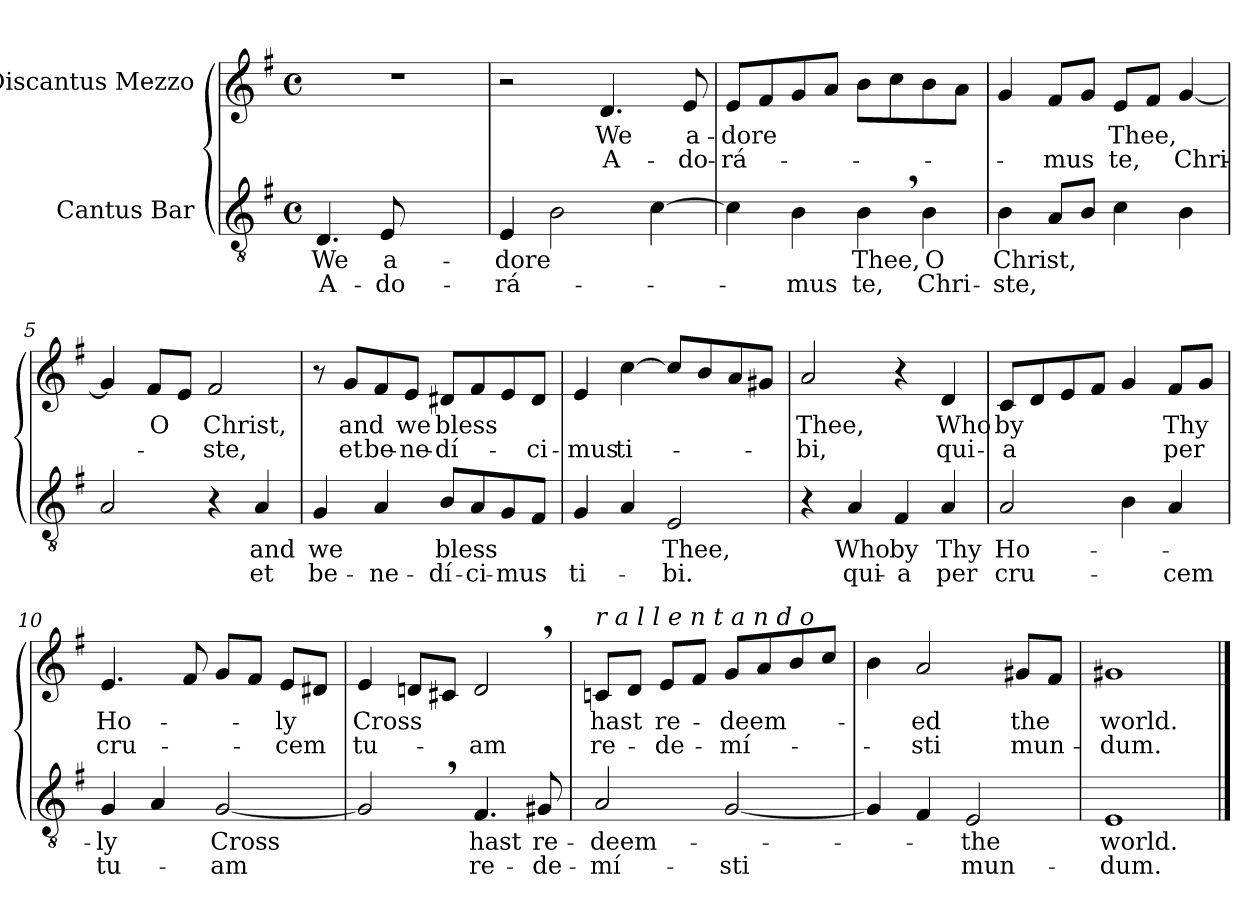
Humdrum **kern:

**kern	**text	**text	**kern	**text	**text
*part2	*part2	*part2	*part1	*part1	*part1
*staff2	*staff2	*staff2	*staff1	*staff1	*staff1
*I"Cantus Bar	*	*	*I"Discantus Mezzo	*	*
*clefGv2	*	*	*clefG2	*	*
*k[f#]	*	*	*k[f#]	*	*
*e:	*	*	*e:	*	*
*M4/4	*	*	*M4/4	*	*
*met(c)	*	*	*met(c)	*	*
=1	=1	=1	=1	=1	=1
!	!LO:LY:b	!LO:LY:b	!	!	!
4.D/	We	A-	1r	.	.
!	!LO:LY:b	!LO:LY:b	!	!	!
8E/	a-	-do-	.	.	.
2ryy	.	.	.	.	.
=2	=2	=2	=2	=2	=2
!	!LO:LY:b	!LO:LY:b	!	!	!
4E/	-dore	-rá-	2r	.	.
2B\	.	.	.	.	.
!	!	!	!	!LO:LY:b	!LO:LY:b
.	.	.	4.d/	We	A-
[4c\	.	.	.	.	.
!	!	!	!	!LO:LY:b	!LO:LY:b
.	.	.	8e/	a-	-do-
=3	=3	=3	=3	=3	=3
!	!	!	!	!LO:LY:b	!LO:LY:b
4c\]	.	.	8e/L	-dore	-rá-
.	.	.	8f#/	.	.
!	!	!LO:LY:b	!	!	!
4B\	.	-mus	8g/	.	.
.	.	.	8a/J	.	.
!	!LO:LY:b	!LO:LY:b	!	!	!
4B,>\	Thee,	te,	8b\L	.	.
.	.	.	8cc\	.	.
!	!LO:LY:b	!LO:LY:b	!	!	!
4B\	O	Chri-	8b\	.	.
.	.	.	8a\J	.	.
=4	=4	=4	=4	=4	=4
!	!LO:LY:b	!LO:LY:b	!	!	!
4B\	Christ,	-ste,	4g/	.	.
!	!	!	!	!	!LO:LY:b
8A/L	.	.	8f#/L	.	-mus
8B/J	.	.	8g/J	.	.
!	!	!	!	!LO:LY:b	!LO:LY:b
4c\	.	.	8e/L	Thee,	te,
.	.	.	8f#/J	.	.
!	!	!	!	!	!LO:LY:b
4B\	.	.	[4g/	.	Chri-
=5	=5	=5	=5	=5	=5
2A/	.	.	4g/]	.	.
!	!	!	!	!LO:LY:b	!
.	.	.	8f#/L	O	.
.	.	.	8e/J	.	.
!	!	!	!	!LO:LY:b	!LO:LY:b
4r	.	.	2f#/	Christ,	-ste,
!	!LO:LY:b	!LO:LY:b	!	!	!
4A/	and	et	.	.	.
!!LO:LB:g=z
=6	=6	=6	=6	=6	=6
!	!LO:LY:b	!LO:LY:b	!	!	!
4G/	we	be-	8r	.	.
!	!	!	!	!LO:LY:b	!LO:LY:b
.	.	.	8g/L	and	et
!	!	!LO:LY:b	!	!	!
!	!	!	!	!	!LO:LY:b
4A/	.	-ne-	8f#/	.	be-
!	!	!	!	!LO:LY:b	!LO:LY:b
.	.	.	8e/J	we	-ne-
!	!LO:LY:b	!LO:LY:b	!	!	!
!	!	!	!	!LO:LY:b	!LO:LY:b
8B/L	bless	-dí-	8d#X/L	bless	-dí-
!	!	!LO:LY:b	!	!	!
8A/	.	-ci-	8f#/	.	.
!	!	!LO:LY:b	!	!	!
8G/	.	-mus	8e/	.	.
!	!	!	!	!	!LO:LY:b
8F#/J	.	.	8d#/J	.	-ci-
=7	=7	=7	=7	=7	=7
!	!	!LO:LY:b	!	!	!
!	!	!	!	!	!LO:LY:b
4G/	.	ti-	4e/	.	-mus
!	!	!	!	!	!LO:LY:b
4A/	.	.	[4cc\	.	ti-
!	!LO:LY:b	!LO:LY:b	!	!	!
2E/	Thee,	-bi.	8cc/L]	.	.
.	.	.	8b/	.	.
.	.	.	8a/	.	.
.	.	.	8g#X/J	.	.
=8	=8	=8	=8	=8	=8
!	!	!	!	!LO:LY:b	!LO:LY:b
4r	.	.	2a/	Thee,	-bi,
!	!LO:LY:b	!LO:LY:b	!	!	!
4A/	Who	qui-	.	.	.
!	!LO:LY:b	!LO:LY:b	!	!	!
4F#/	by	-a	4r	.	.
!	!LO:LY:b	!LO:LY:b	!	!	!
!	!	!	!	!LO:LY:b	!LO:LY:b
4A/	Thy	per	4d/	Who	qui-
=9	=9	=9	=9	=9	=9
!	!LO:LY:b	!LO:LY:b	!	!	!
!	!	!	!	!LO:LY:b	!LO:LY:b
2A/	Ho-	cru-	8c/L	by	-a
.	.	.	8d/	.	.
.	.	.	8e/	.	.
.	.	.	8f#/J	.	.
4B\	.	.	4g/	.	.
!	!	!LO:LY:b	!	!	!
!	!	!	!	!LO:LY:b	!LO:LY:b
4A/	.	-cem	8f#/L	Thy	per
.	.	.	8g/J	.	.
!!LO:LB:g=z
=10	=10	=10	=10	=10	=10
!	!LO:LY:b	!LO:LY:b	!	!	!
!	!	!	!	!LO:LY:b	!LO:LY:b
4G/	-ly	tu-	4.e/	Ho-	cru-
4A/	.	.	.	.	.
.	.	.	8f#/	.	.
!	!LO:LY:b	!LO:LY:b	!	!	!
[2G/	Cross	-am	8g/L	.	.
.	.	.	8f#/J	.	.
!	!	!	!	!LO:LY:b	!LO:LY:b
.	.	.	8e/L	-ly	-cem
.	.	.	8d#X/J	.	.
=11	=11	=11	=11	=11	=11
!	!	!	!	!LO:LY:b	!LO:LY:b
2G,>/]	.	.	4e/	Cross	tu-
.	.	.	8dn/L	.	.
.	.	.	8c#X/J	.	.
!	!LO:LY:b	!LO:LY:b	!	!	!
!	!	!	!	!	!LO:LY:b
4.F#/	hast	re-	2d,>/	.	-am
!	!LO:LY:b	!LO:LY:b	!	!	!
8G#X/	re-	-de-	.	.	.
=12	=12	=12	=12	=12	=12
!	!LO:LY:b	!LO:LY:b	!	!	!
!	!	!	!LO:TX:a:i:t=r a l l e n t a n d o	!	!
!	!	!	!	!LO:LY:b	!LO:LY:b
2A/	-deem-	-mí-	8cn/L	hast	re-
.	.	.	8d/J	.	.
!	!	!	!	!LO:LY:b	!LO:LY:b
.	.	.	8e/L	re-	-de-
.	.	.	8f#/J	.	.
!	!	!LO:LY:b	!	!	!
!	!	!	!	!LO:LY:b	!LO:LY:b
[2G/	.	-sti	8g/L	- deem-	-mí-
.	.	.	8a/	.	.
.	.	.	8b/	.	.
.	.	.	8cc/J	.	.
=13	=13	=13	=13	=13	=13
4G/]	.	.	4b\	.	.
!	!	!	!	!LO:LY:b	!LO:LY:b
4F#/	.	.	2a/	-ed	-sti
!	!LO:LY:b	!LO:LY:b	!	!	!
2E/	the	mun-	.	.	.
!	!	!	!	!LO:LY:b	!LO:LY:b
.	.	.	8g#X/L	the	mun-
.	.	.	8f#/J	.	.
=14	=14	=14	=14	=14	=14
!	!LO:LY:b	!LO:LY:b	!	!	!
!	!	!	!	!LO:LY:b	!LO:LY:b
1E	world.	-dum.	1g#X	world.	-dum.
==	==	==	==	==	==
*-	*-	*-	*-	*-	*-
